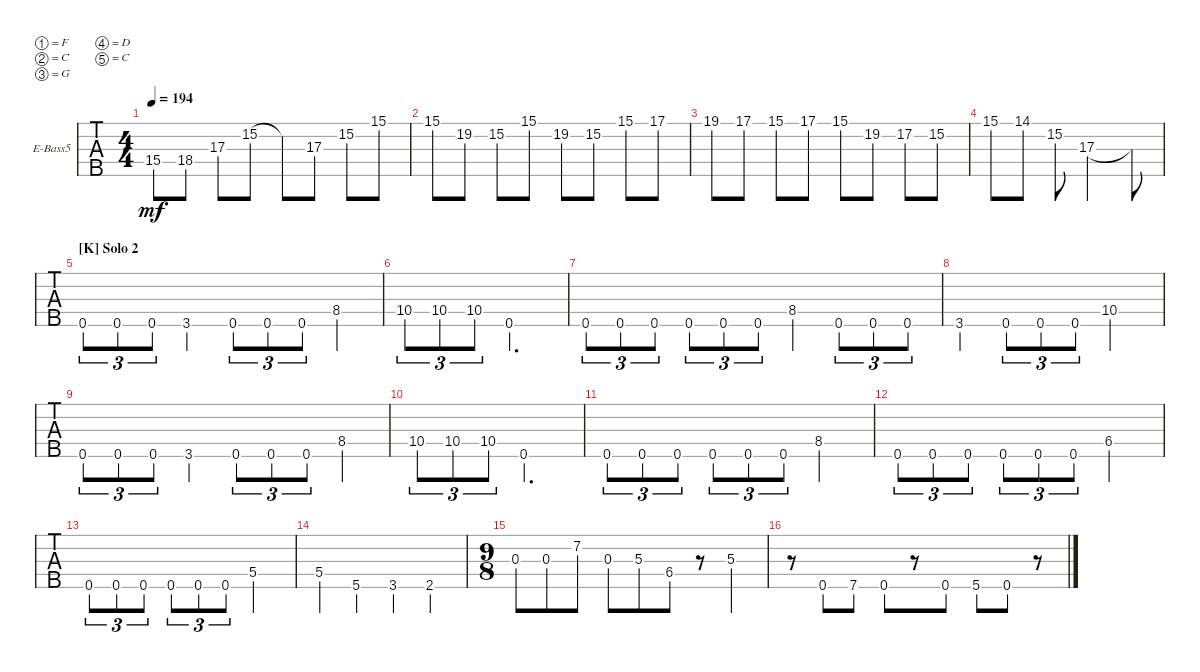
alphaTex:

\bracketExtendMode groupsimilarinstruments
\firstSystemTrackNameOrientation horizontal
\otherSystemsTrackNameOrientation horizontal
\track ("bass" "E-Bass5") {instrument electricbassfinger}
\staff {tabs}
\tuning (F2 C2 G1 D1 C1)
\ts (4 4)
\tempo 194
\clef f4
\ks c
15.4.8{dy mf} 18.4.8 17.3.8 15.2.8 15.2{t}.8 17.3.8 15.2.8 15.1{st}.8 |
15.1.8 19.2.8 15.2.8 15.1.8 19.2.8 15.2.8 15.1.8 17.1.8 |
\clef g2
19.1.8 17.1.8 15.1.8 17.1.8 15.1.8 19.2.8 17.2.8 15.2.8 |
\clef f4
15.1.8 14.1{ac}.8 15.2{ac}.8 17.3{ac}.2 17.3{t}.8 |
\section ("K" "Solo 2")
0.5{st}.8{tu (3 2)} 0.5{st}.8{tu (3 2)} 0.5{st}.8{tu (3 2)} 3.5.4 0.5.8{tu (3 2)} 0.5.8{tu (3 2)} 0.5.8{tu (3 2)} 8.4.4 |
10.4{st}.8{tu (3 2)} 10.4{st}.8{tu (3 2)} 10.4{st}.8{tu (3 2)} 0.5.2{d} |
0.5{st}.8{tu (3 2)} 0.5{st}.8{tu (3 2)} 0.5{st}.8{tu (3 2)} 0.5{st}.8{tu (3 2)} 0.5{st}.8{tu (3 2)} 0.5{st}.8{tu (3 2)} 8.4.4 0.5.8{tu (3 2)} 0.5.8{tu (3 2)} 0.5.8{tu (3 2)} |
3.5.4 0.5{st}.8{tu (3 2)} 0.5{st}.8{tu (3 2)} 0.5{st}.8{tu (3 2)} 10.4.2 |
0.5{st}.8{tu (3 2)} 0.5{st}.8{tu (3 2)} 0.5{st}.8{tu (3 2)} 3.5.4 0.5.8{tu (3 2)} 0.5.8{tu (3 2)} 0.5.8{tu (3 2)} 8.4.4 |
10.4{st}.8{tu (3 2)} 10.4{st}.8{tu (3 2)} 10.4{st}.8{tu (3 2)} 0.5.2{d} |
0.5{st}.8{tu (3 2)} 0.5{st}.8{tu (3 2)} 0.5{st}.8{tu (3 2)} 0.5{st}.8{tu (3 2)} 0.5{st}.8{tu (3 2)} 0.5{st}.8{tu (3 2)} 8.4.2 |
0.5{st}.8{tu (3 2)} 0.5{st}.8{tu (3 2)} 0.5{st}.8{tu (3 2)} 0.5{st}.8{tu (3 2)} 0.5{st}.8{tu (3 2)} 0.5{st}.8{tu (3 2)} 6.4.2 |
0.5{st}.8{tu (3 2)} 0.5{st}.8{tu (3 2)} 0.5{st}.8{tu (3 2)} 0.5{st}.8{tu (3 2)} 0.5{st}.8{tu (3 2)} 0.5{st}.8{tu (3 2)} 5.4.2 |
5.4.4 5.5.4 3.5.4 2.5.4 |
\ts (9 8)
0.3.8 0.3.8 7.2.8 0.3.8 5.3.8 6.4.8 r.8 5.3.4 |
r.8 0.5.8 7.5.8 0.5.8 r.8 0.5.8 5.5.8 0.5.8 r.8
